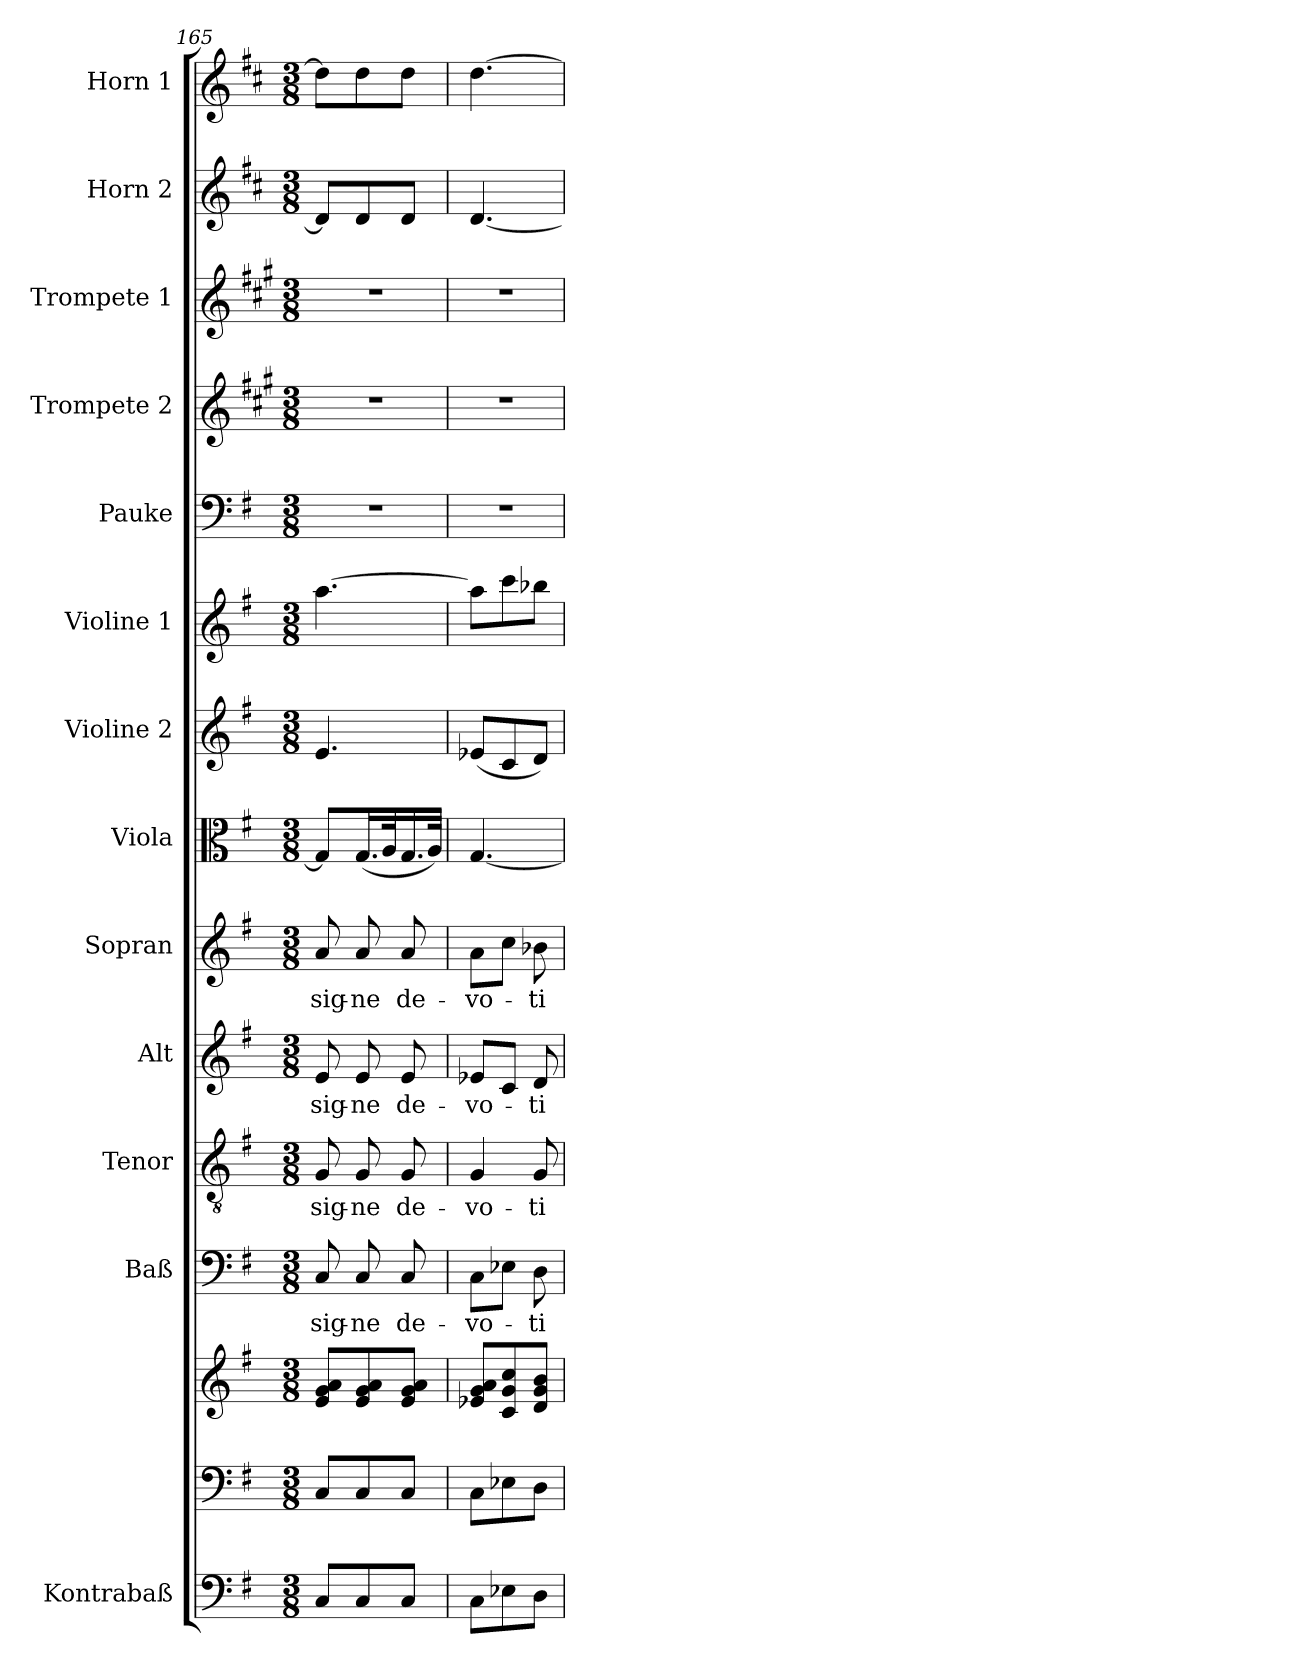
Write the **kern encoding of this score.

**kern	**kern	**kern	**kern	**text	**kern	**text	**kern	**text	**kern	**text	**kern	**kern	**kern	**kern	**kern	**kern	**kern	**kern
*part14	*part13	*part13	*part12	*part12	*part11	*part11	*part10	*part10	*part9	*part9	*part8	*part7	*part6	*part5	*part4	*part3	*part2	*part1
*staff15	*staff14	*staff13	*staff12	*staff12	*staff11	*staff11	*staff10	*staff10	*staff9	*staff9	*staff8	*staff7	*staff6	*staff5	*staff4	*staff3	*staff2	*staff1
*I"Kontrabaß	*	*	*I"Baß	*	*I"Tenor	*	*I"Alt	*	*I"Sopran	*	*I"Viola	*I"Violine 2	*I"Violine 1	*I"Pauke	*I"Trompete 2	*I"Trompete 1	*I"Horn 2	*I"Horn 1
*I'Kb.	*	*	*	*	*	*	*	*	*	*	*I'Vla.	*I'Vl. 2	*I'Vl. 1	*	*I'Tr. 2	*I'Tr. 1	*I'Hr. 2	*I'Hr. 1
*clefF4	*clefF4	*clefG2	*clefF4	*	*clefGv2	*	*clefG2	*	*clefG2	*	*clefC3	*clefG2	*clefG2	*clefF4	*clefG2	*clefG2	*clefG2	*clefG2
*ITrd7c12	*	*	*	*	*	*	*	*	*	*	*	*	*	*	*ITrd1c2	*ITrd1c2	*ITrd4c7	*ITrd4c7
*k[f#]	*k[f#]	*k[f#]	*k[f#]	*	*k[f#]	*	*k[f#]	*	*k[f#]	*	*k[f#]	*k[f#]	*k[f#]	*k[f#]	*k[f#]	*k[f#]	*k[f#]	*k[f#]
*G:	*G:	*G:	*G:	*	*G:	*	*G:	*	*G:	*	*G:	*G:	*G:	*G:	*G:	*G:	*G:	*G:
*M3/8	*M3/8	*M3/8	*M3/8	*	*M3/8	*	*M3/8	*	*M3/8	*	*M3/8	*M3/8	*M3/8	*M3/8	*M3/8	*M3/8	*M3/8	*M3/8
=165	=165	=165	=165	=165	=165	=165	=165	=165	=165	=165	=165	=165	=165	=165	=165	=165	=165	=165
!	!	!	!	!LO:LY:b	!	!LO:LY:b	!	!LO:LY:b	!	!LO:LY:b	!	!	!	!	!	!	!	!
8CC/L	8C/L	8e/ 8g/ 8a/L	8C/	-sig-	8G/	-sig-	8e/	-sig-	8a/	-sig-	8G/L]	4.e/	[4.aa\	4.r	4.r	4.r	8G/L]	8g\L]
!	!	!	!	!LO:LY:b	!	!LO:LY:b	!	!LO:LY:b	!	!LO:LY:b	!	!	!	!	!	!	!	!
8CC/	8C/	8e/ 8g/ 8a/	8C/	-ne	8G/	-ne	8e/	-ne	8a/	-ne	(<16.G/L	.	.	.	.	.	8G/	8g\
.	.	.	.	.	.	.	.	.	.	.	32A/k	.	.	.	.	.	.	.
!	!	!	!	!LO:LY:b	!	!LO:LY:b	!	!LO:LY:b	!	!LO:LY:b	!	!	!	!	!	!	!	!
8CC/J	8C/J	8e/ 8g/ 8a/J	8C/	de-	8G/	de-	8e/	de-	8a/	de-	16.G/	.	.	.	.	.	8G/J	8g\J
.	.	.	.	.	.	.	.	.	.	.	32A/JJk)	.	.	.	.	.	.	.
!!LO:PB:g=z
=166	=166	=166	=166	=166	=166	=166	=166	=166	=166	=166	=166	=166	=166	=166	=166	=166	=166	=166
!	!	!	!	!LO:LY:b	!	!LO:LY:b	!	!LO:LY:b	!	!LO:LY:b	!	!	!	!	!	!	!	!
8CC\L	8C\L	8e-X/ 8g/ 8a/L	8C\L	-vo-	4G/	-vo-	8e-X/L	-vo-	8a\L	-vo-	[4.G/	(<8e-X/L	8aa\L]	4.r	4.r	4.r	[4.G/	[4.g\
8EE-X\	8E-X\	8c/ 8g/ 8cc/	8E-X\J	.	.	.	8c/J	.	8cc\J	.	.	8c/	8ccc\	.	.	.	.	.
!	!	!	!	!LO:LY:b	!	!LO:LY:b	!	!LO:LY:b	!	!LO:LY:b	!	!	!	!	!	!	!	!
8DD\J	8D\J	8d/ 8g/ 8b/J	8D\	-ti-	8G/	-ti-	8d/	-ti-	8b-X\	-ti-	.	8d/J)	8bb-X\J	.	.	.	.	.
=	=	=	=	=	=	=	=	=	=	=	=	=	=	=	=	=	=	=
*-	*-	*-	*-	*-	*-	*-	*-	*-	*-	*-	*-	*-	*-	*-	*-	*-	*-	*-
